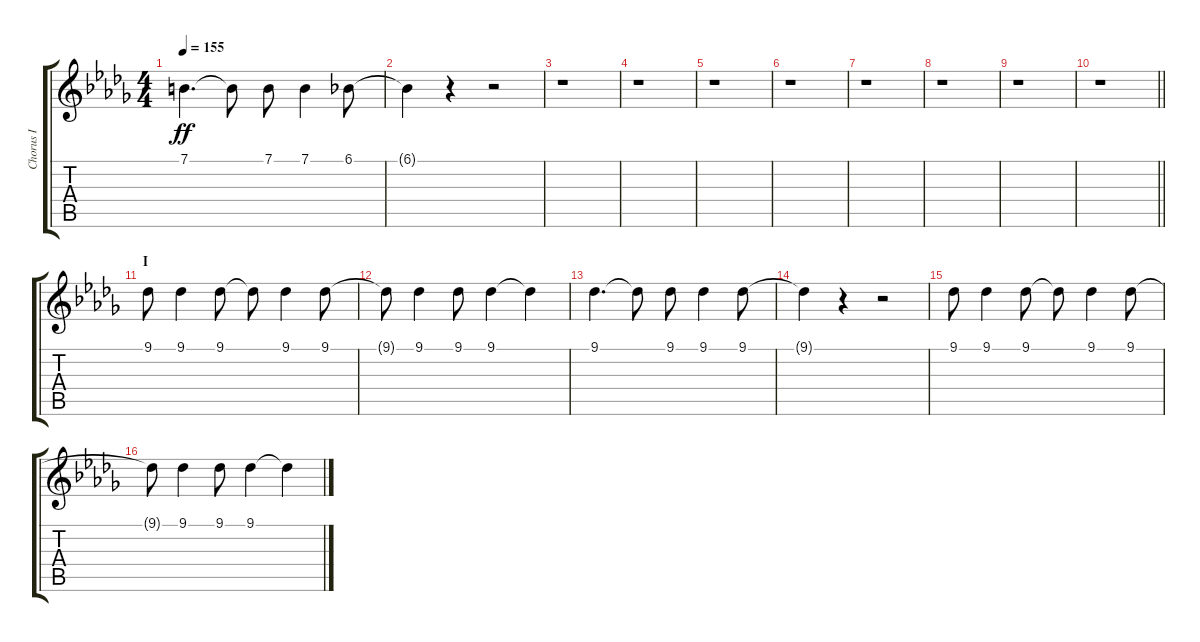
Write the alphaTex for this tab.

\track ("Chorus I" "Chorus I") {instrument voiceoohs}
\staff {score tabs}
\tuning (E4 B3 G3 D3 A2 E2) {hide}
\ts (4 4)
\tempo 155
\clef g2
\ks db
7.1.4{d dy ff} 7.1{t}.8 7.1.8 7.1.4 6.1.8 |
6.1{t}.4 r.4 r.2 |
r.1 |
r.1 |
r.1 |
r.1 |
r.1 |
r.1 |
r.1 |
\barLineRight lightlight
r.1 |
\section ("" "I")
9.1.8 9.1.4 9.1.8 9.1{t}.8 9.1.4 9.1.8 |
9.1{t}.8 9.1.4 9.1.8 9.1.4 9.1{t}.4 |
9.1.4{d} 9.1{t}.8 9.1.8 9.1.4 9.1.8 |
9.1{t}.4 r.4 r.2 |
9.1.8 9.1.4 9.1.8 9.1{t}.8 9.1.4 9.1.8 |
9.1{t}.8 9.1.4 9.1.8 9.1.4 9.1{t}.4
